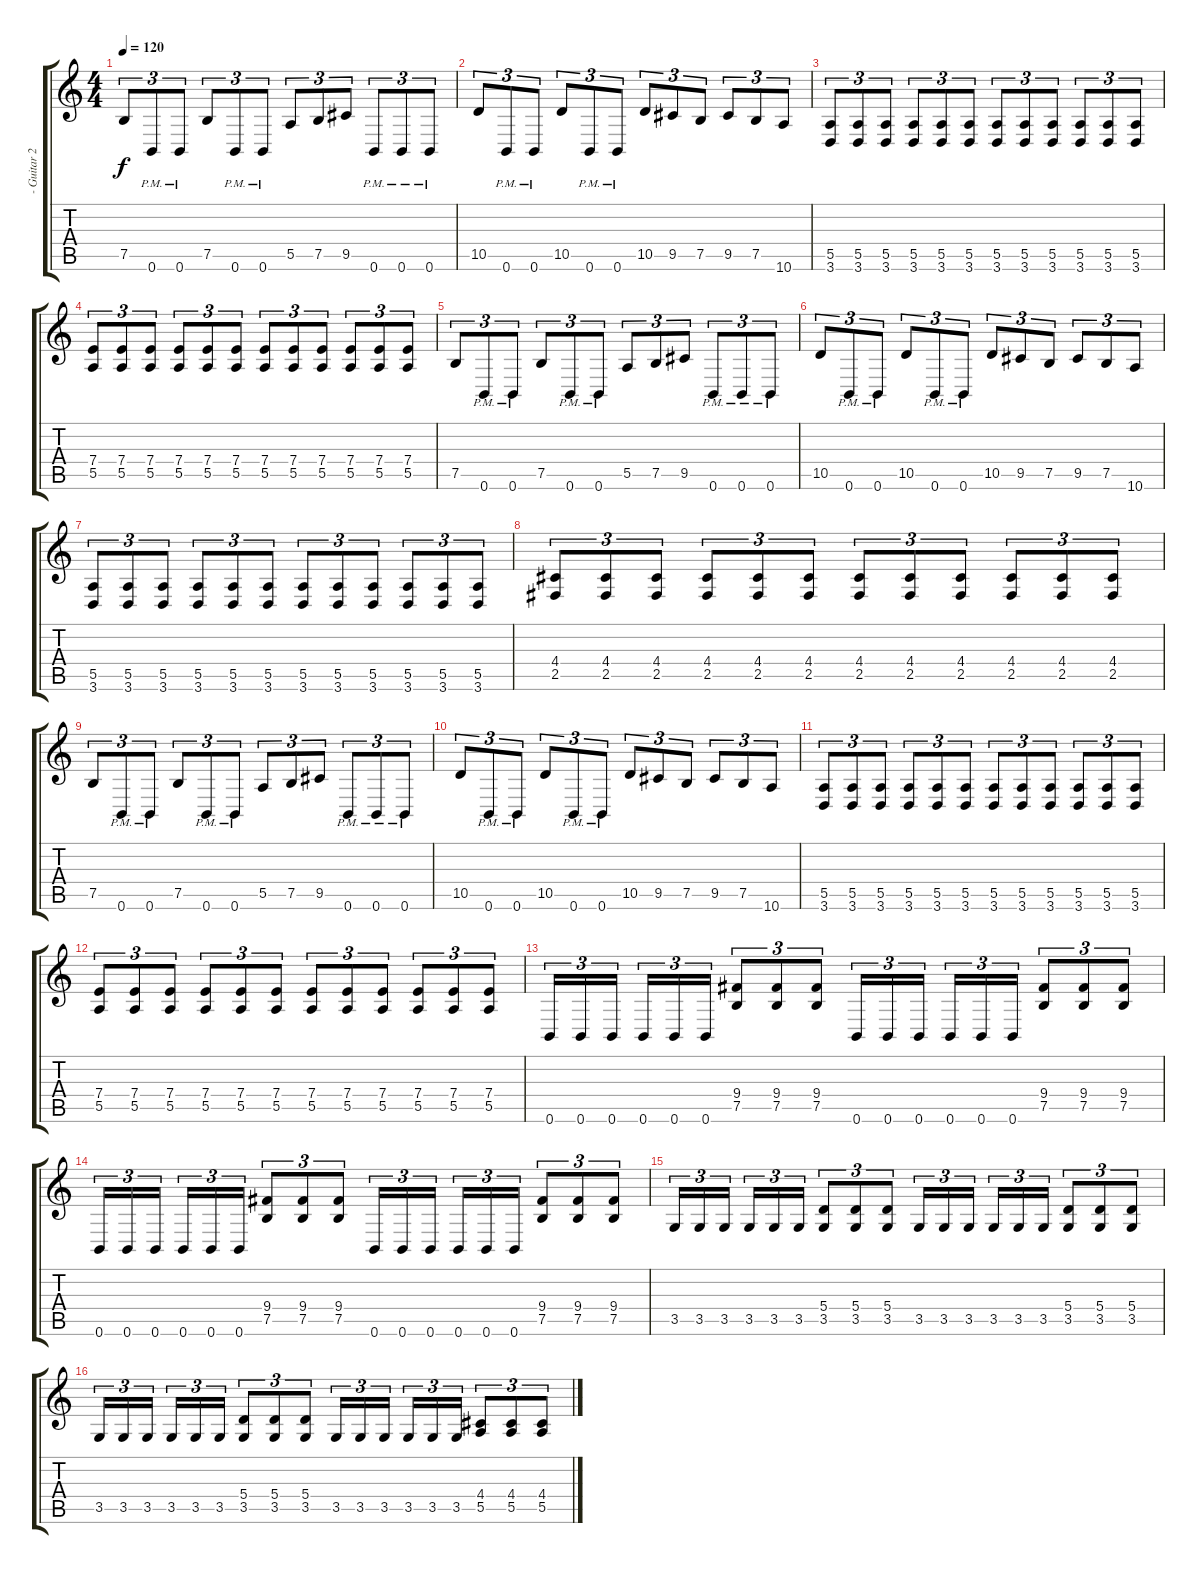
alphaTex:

\track ("- Guitar 2 -" "- Guitar 2") {instrument distortionguitar}
\staff {score tabs}
\tuning (B3 Gb3 D3 A2 E2 B1) {hide}
\ts (4 4)
\tempo 120
\clef g2
\ks c
7.5.8{tu (3 2) dy f} 0.6{pm}.8{tu (3 2)} 0.6{pm}.8{tu (3 2)} 7.5.8{tu (3 2)} 0.6{pm}.8{tu (3 2)} 0.6{pm}.8{tu (3 2)} 5.5.8{tu (3 2)} 7.5.8{tu (3 2)} 9.5.8{tu (3 2)} 0.6{pm}.8{tu (3 2)} 0.6{pm}.8{tu (3 2)} 0.6{pm}.8{tu (3 2)} |
10.5.8{tu (3 2)} 0.6{pm}.8{tu (3 2)} 0.6{pm}.8{tu (3 2)} 10.5.8{tu (3 2)} 0.6{pm}.8{tu (3 2)} 0.6{pm}.8{tu (3 2)} 10.5.8{tu (3 2)} 9.5.8{tu (3 2)} 7.5.8{tu (3 2)} 9.5.8{tu (3 2)} 7.5.8{tu (3 2)} 10.6.8{tu (3 2)} |
(5.5 3.6).8{tu (3 2)} (5.5 3.6).8{tu (3 2)} (5.5 3.6).8{tu (3 2)} (5.5 3.6).8{tu (3 2)} (5.5 3.6).8{tu (3 2)} (5.5 3.6).8{tu (3 2)} (5.5 3.6).8{tu (3 2)} (5.5 3.6).8{tu (3 2)} (5.5 3.6).8{tu (3 2)} (5.5 3.6).8{tu (3 2)} (5.5 3.6).8{tu (3 2)} (5.5 3.6).8{tu (3 2)} |
(7.4 5.5).8{tu (3 2)} (7.4 5.5).8{tu (3 2)} (7.4 5.5).8{tu (3 2)} (7.4 5.5).8{tu (3 2)} (7.4 5.5).8{tu (3 2)} (7.4 5.5).8{tu (3 2)} (7.4 5.5).8{tu (3 2)} (7.4 5.5).8{tu (3 2)} (7.4 5.5).8{tu (3 2)} (7.4 5.5).8{tu (3 2)} (7.4 5.5).8{tu (3 2)} (7.4 5.5).8{tu (3 2)} |
7.5.8{tu (3 2)} 0.6{pm}.8{tu (3 2)} 0.6{pm}.8{tu (3 2)} 7.5.8{tu (3 2)} 0.6{pm}.8{tu (3 2)} 0.6{pm}.8{tu (3 2)} 5.5.8{tu (3 2)} 7.5.8{tu (3 2)} 9.5.8{tu (3 2)} 0.6{pm}.8{tu (3 2)} 0.6{pm}.8{tu (3 2)} 0.6{pm}.8{tu (3 2)} |
10.5.8{tu (3 2)} 0.6{pm}.8{tu (3 2)} 0.6{pm}.8{tu (3 2)} 10.5.8{tu (3 2)} 0.6{pm}.8{tu (3 2)} 0.6{pm}.8{tu (3 2)} 10.5.8{tu (3 2)} 9.5.8{tu (3 2)} 7.5.8{tu (3 2)} 9.5.8{tu (3 2)} 7.5.8{tu (3 2)} 10.6.8{tu (3 2)} |
(5.5 3.6).8{tu (3 2)} (5.5 3.6).8{tu (3 2)} (5.5 3.6).8{tu (3 2)} (5.5 3.6).8{tu (3 2)} (5.5 3.6).8{tu (3 2)} (5.5 3.6).8{tu (3 2)} (5.5 3.6).8{tu (3 2)} (5.5 3.6).8{tu (3 2)} (5.5 3.6).8{tu (3 2)} (5.5 3.6).8{tu (3 2)} (5.5 3.6).8{tu (3 2)} (5.5 3.6).8{tu (3 2)} |
(4.4 2.5).8{tu (3 2)} (4.4 2.5).8{tu (3 2)} (4.4 2.5).8{tu (3 2)} (4.4 2.5).8{tu (3 2)} (4.4 2.5).8{tu (3 2)} (4.4 2.5).8{tu (3 2)} (4.4 2.5).8{tu (3 2)} (4.4 2.5).8{tu (3 2)} (4.4 2.5).8{tu (3 2)} (4.4 2.5).8{tu (3 2)} (4.4 2.5).8{tu (3 2)} (4.4 2.5).8{tu (3 2)} |
7.5.8{tu (3 2)} 0.6{pm}.8{tu (3 2)} 0.6{pm}.8{tu (3 2)} 7.5.8{tu (3 2)} 0.6{pm}.8{tu (3 2)} 0.6{pm}.8{tu (3 2)} 5.5.8{tu (3 2)} 7.5.8{tu (3 2)} 9.5.8{tu (3 2)} 0.6{pm}.8{tu (3 2)} 0.6{pm}.8{tu (3 2)} 0.6{pm}.8{tu (3 2)} |
10.5.8{tu (3 2)} 0.6{pm}.8{tu (3 2)} 0.6{pm}.8{tu (3 2)} 10.5.8{tu (3 2)} 0.6{pm}.8{tu (3 2)} 0.6{pm}.8{tu (3 2)} 10.5.8{tu (3 2)} 9.5.8{tu (3 2)} 7.5.8{tu (3 2)} 9.5.8{tu (3 2)} 7.5.8{tu (3 2)} 10.6.8{tu (3 2)} |
(5.5 3.6).8{tu (3 2)} (5.5 3.6).8{tu (3 2)} (5.5 3.6).8{tu (3 2)} (5.5 3.6).8{tu (3 2)} (5.5 3.6).8{tu (3 2)} (5.5 3.6).8{tu (3 2)} (5.5 3.6).8{tu (3 2)} (5.5 3.6).8{tu (3 2)} (5.5 3.6).8{tu (3 2)} (5.5 3.6).8{tu (3 2)} (5.5 3.6).8{tu (3 2)} (5.5 3.6).8{tu (3 2)} |
(7.4 5.5).8{tu (3 2)} (7.4 5.5).8{tu (3 2)} (7.4 5.5).8{tu (3 2)} (7.4 5.5).8{tu (3 2)} (7.4 5.5).8{tu (3 2)} (7.4 5.5).8{tu (3 2)} (7.4 5.5).8{tu (3 2)} (7.4 5.5).8{tu (3 2)} (7.4 5.5).8{tu (3 2)} (7.4 5.5).8{tu (3 2)} (7.4 5.5).8{tu (3 2)} (7.4 5.5).8{tu (3 2)} |
0.6.16{tu (3 2)} 0.6.16{tu (3 2)} 0.6.16{tu (3 2)} 0.6.16{tu (3 2)} 0.6.16{tu (3 2)} 0.6.16{tu (3 2)} (9.4 7.5).8{tu (3 2)} (9.4 7.5).8{tu (3 2)} (9.4 7.5).8{tu (3 2)} 0.6.16{tu (3 2)} 0.6.16{tu (3 2)} 0.6.16{tu (3 2)} 0.6.16{tu (3 2)} 0.6.16{tu (3 2)} 0.6.16{tu (3 2)} (9.4 7.5).8{tu (3 2)} (9.4 7.5).8{tu (3 2)} (9.4 7.5).8{tu (3 2)} |
0.6.16{tu (3 2)} 0.6.16{tu (3 2)} 0.6.16{tu (3 2)} 0.6.16{tu (3 2)} 0.6.16{tu (3 2)} 0.6.16{tu (3 2)} (9.4 7.5).8{tu (3 2)} (9.4 7.5).8{tu (3 2)} (9.4 7.5).8{tu (3 2)} 0.6.16{tu (3 2)} 0.6.16{tu (3 2)} 0.6.16{tu (3 2)} 0.6.16{tu (3 2)} 0.6.16{tu (3 2)} 0.6.16{tu (3 2)} (9.4 7.5).8{tu (3 2)} (9.4 7.5).8{tu (3 2)} (9.4 7.5).8{tu (3 2)} |
3.5.16{tu (3 2)} 3.5.16{tu (3 2)} 3.5.16{tu (3 2)} 3.5.16{tu (3 2)} 3.5.16{tu (3 2)} 3.5.16{tu (3 2)} (5.4 3.5).8{tu (3 2)} (5.4 3.5).8{tu (3 2)} (5.4 3.5).8{tu (3 2)} 3.5.16{tu (3 2)} 3.5.16{tu (3 2)} 3.5.16{tu (3 2)} 3.5.16{tu (3 2)} 3.5.16{tu (3 2)} 3.5.16{tu (3 2)} (5.4 3.5).8{tu (3 2)} (5.4 3.5).8{tu (3 2)} (5.4 3.5).8{tu (3 2)} |
3.5.16{tu (3 2)} 3.5.16{tu (3 2)} 3.5.16{tu (3 2)} 3.5.16{tu (3 2)} 3.5.16{tu (3 2)} 3.5.16{tu (3 2)} (5.4 3.5).8{tu (3 2)} (5.4 3.5).8{tu (3 2)} (5.4 3.5).8{tu (3 2)} 3.5.16{tu (3 2)} 3.5.16{tu (3 2)} 3.5.16{tu (3 2)} 3.5.16{tu (3 2)} 3.5.16{tu (3 2)} 3.5.16{tu (3 2)} (4.4 5.5).8{tu (3 2)} (4.4 5.5).8{tu (3 2)} (4.4 5.5).8{tu (3 2)}
